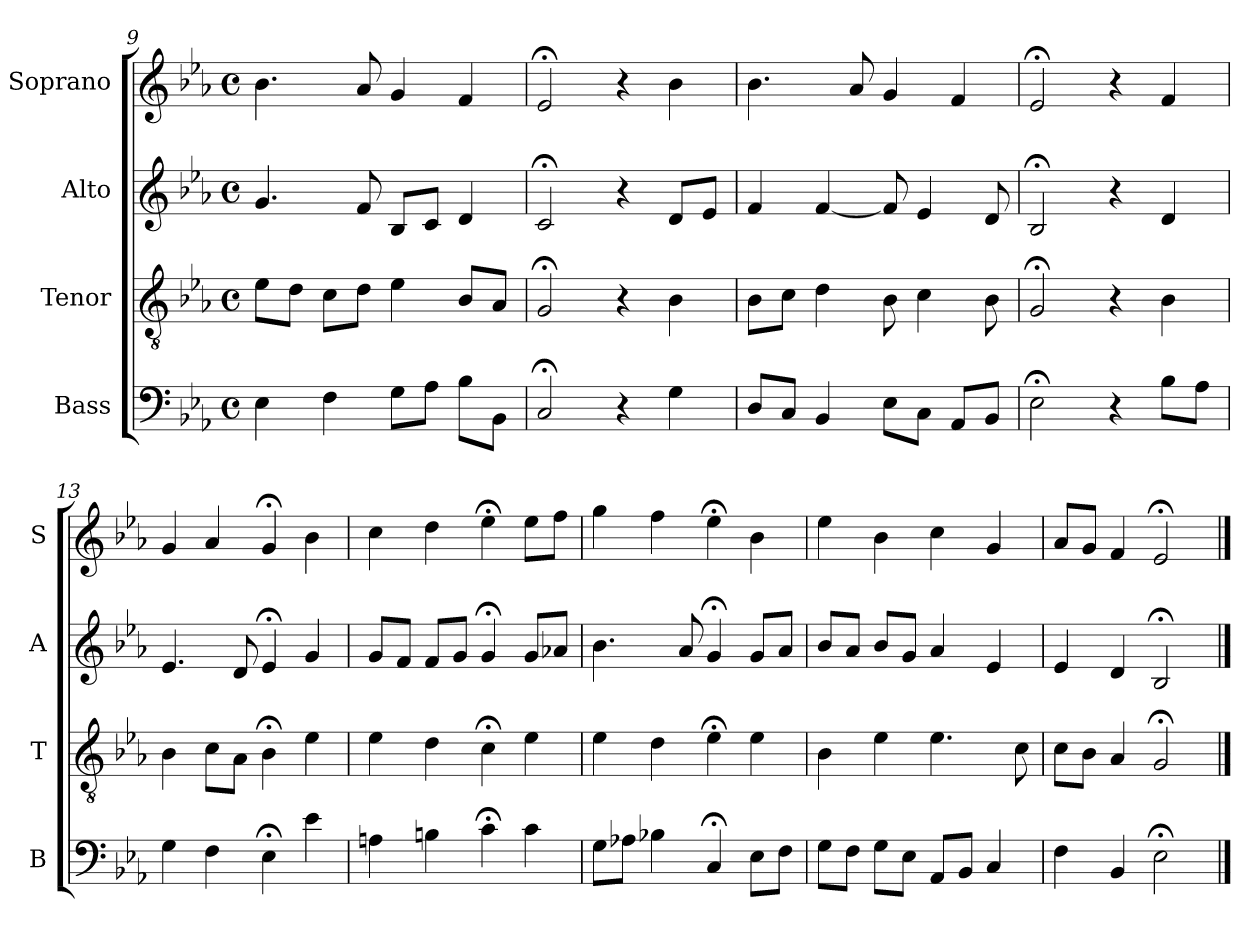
**kern	**kern	**kern	**kern
*part4	*part3	*part2	*part1
*staff4	*staff3	*staff2	*staff1
*I"Bass	*I"Tenor	*I"Alto	*I"Soprano
*I'B	*I'T	*I'A	*I'S
*clefF4	*clefGv2	*clefG2	*clefG2
*k[b-e-a-]	*k[b-e-a-]	*k[b-e-a-]	*k[b-e-a-]
*E-:	*E-:	*E-:	*E-:
*M4/4	*M4/4	*M4/4	*M4/4
*met(c)	*met(c)	*met(c)	*met(c)
=9	=9	=9	=9
4E-	8e-L	4.g	4.b-
.	8dJ	.	.
4F	8cL	.	.
.	8dJ	8f	8a-
8GL	4e-	8B-L	4g
8A-J	.	8cJ	.
8B-L	8B-L	4d	4f
8BB-J	8A-J	.	.
=10	=10	=10	=10
2C;<	2G;<	2c;<	2e-;<
4r	4r	4r	4r
4G	4B-	8dL	4b-
.	.	8e-J	.
=11	=11	=11	=11
8DL	8B-L	4f	4.b-
8CJ	8cJ	.	.
4BB-	4d	[4f	.
.	.	.	8a-
8E-L	8B-	8f]	4g
8CJ	4c	4e-	.
8AA-L	.	.	4f
8BB-J	8B-	8d	.
=12	=12	=12	=12
2E-;<i	2G;<i	2B-;<	2e-;<
4r	4r	4r	4r
8B-iL	4B-i	4d	4f
8A-J	.	.	.
=13	=13	=13	=13
4G	4B-	4.e-	4g
4F	8cL	.	4a-
.	8A-J	8d	.
4E-;<	4B-;<	4e-;<	4g;<
4e-	4e-	4g	4b-
=14	=14	=14	=14
4An	4e-	8gL	4cc
.	.	8fJ	.
4Bn	4d	8fL	4dd
.	.	8gJ	.
4c;<	4c;<	4g;<	4ee-;<
4c	4e-	8gL	8ee-L
.	.	8a-XJ	8ffJ
=15	=15	=15	=15
8GL	4e-	4.b-	4gg
8A-XJ	.	.	.
4B-X	4d	.	4ff
.	.	8a-	.
4C;<	4e-;<	4g;<	4ee-;<
8E-L	4e-	8gL	4b-
8FJ	.	8a-J	.
=16	=16	=16	=16
8GL	4B-	8b-L	4ee-
8FJ	.	8a-J	.
8GL	4e-	8b-L	4b-
8E-J	.	8gJ	.
8AA-L	4.e-	4a-	4cc
8BB-J	.	.	.
4C	.	4e-	4g
.	8c	.	.
=17	=17	=17	=17
4F	8cL	4e-	8a-L
.	8B-J	.	8gJ
4BB-	4A-	4d	4f
2E-;<	2G;<	2B-;<	2e-;<
==	==	==	==
*-	*-	*-	*-
